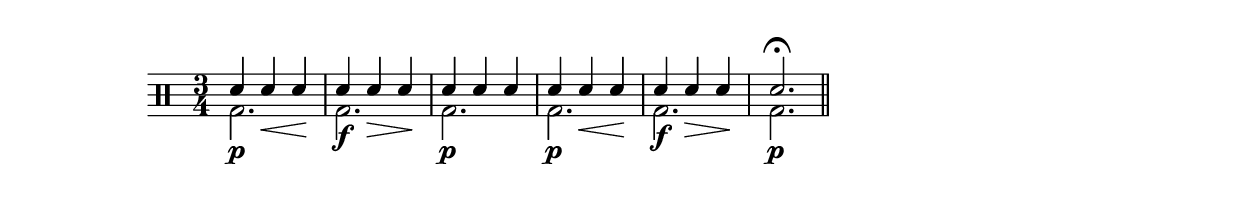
%-*- coding: utf-8 -*-

\version "2.14.2"

%\header {title = "diversao modal - parte 2"}

\drums {

\override Staff.TimeSignature #'style = #'()
\time 3/4 
%\override Score.BarNumber #'transparent = ##t
%\override Score.RehearsalMark #'font-family = #'
\override Score.RehearsalMark #'font-size = #2
%\set Score.markFormatter = #format-mark-numbers

\context DrumVoice = "1" { }
\context DrumVoice = "2" { }

<<
{

sn4 sn sn
sn sn sn
sn sn sn
sn sn sn
sn sn sn
sn2.\fermata

\bar "||"

  
}
\\
{

<<bd2. {s4\p s4\< s4\!} >> 
<<bd2. {s4\f s4\> s4\!} >> 
bd2.\p
<<bd2. {s4\p s4\< s4\!} >> 
<<bd2. {s4\f s4\> s4\!} >>
bd2.\p

}
>>

}


